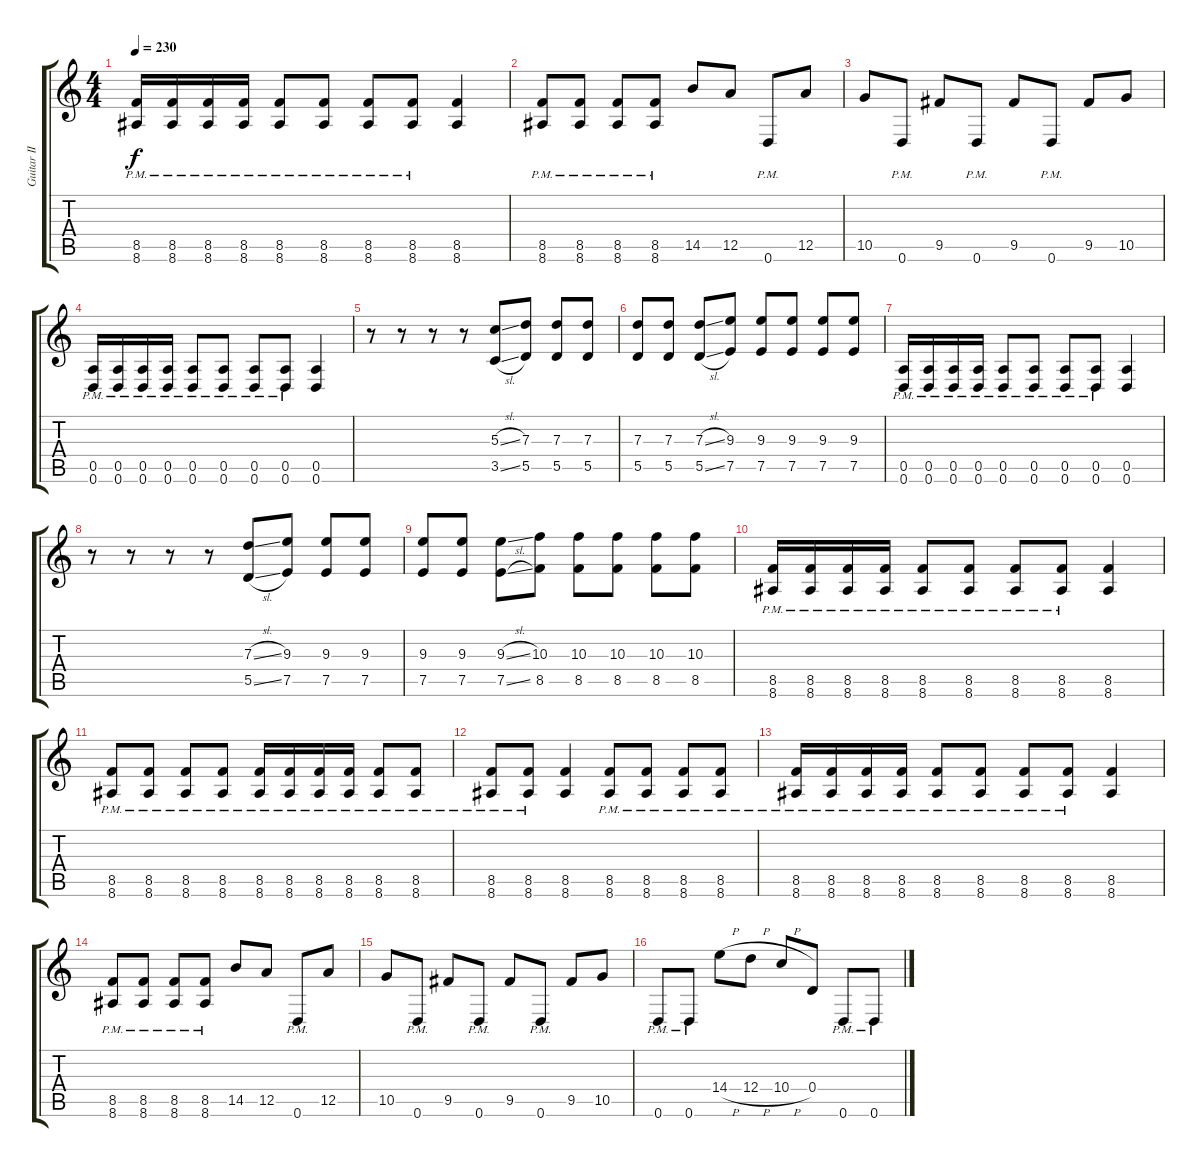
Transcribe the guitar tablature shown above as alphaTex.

\track ("Guitar II [Eric]" "Guitar II ") {instrument distortionguitar}
\staff {score tabs}
\tuning (E4 B3 G3 D3 A2 D2) {hide}
\ts (4 4)
\tempo 230
\clef g2
\ks c
(8.5{pm} 8.6{pm}).16{dy f} (8.5{pm} 8.6{pm}).16 (8.5{pm} 8.6{pm}).16 (8.5{pm} 8.6{pm}).16 (8.5{pm} 8.6{pm}).8 (8.5{pm} 8.6{pm}).8 (8.5{pm} 8.6{pm}).8 (8.5{pm} 8.6{pm}).8 (8.5 8.6).4 |
(8.5{pm} 8.6{pm}).8 (8.5{pm} 8.6{pm}).8 (8.5{pm} 8.6{pm}).8 (8.5{pm} 8.6{pm}).8 14.5.8 12.5.8 0.6{pm}.8 12.5.8 |
10.5.8 0.6{pm}.8 9.5.8 0.6{pm}.8 9.5.8 0.6{pm}.8 9.5.8 10.5.8 |
(0.5{pm} 0.6{pm}).16 (0.5{pm} 0.6{pm}).16 (0.5{pm} 0.6{pm}).16 (0.5{pm} 0.6{pm}).16 (0.5{pm} 0.6{pm}).8 (0.5{pm} 0.6{pm}).8 (0.5{pm} 0.6{pm}).8 (0.5{pm} 0.6{pm}).8 (0.5 0.6).4 |
r.8 r.8 r.8 r.8 (5.3{sl} 3.5{sl}).8 (7.3 5.5).8 (7.3 5.5).8 (7.3 5.5).8 |
(7.3 5.5).8 (7.3 5.5).8 (7.3{sl} 5.5{sl}).8 (9.3 7.5).8 (9.3 7.5).8 (9.3 7.5).8 (9.3 7.5).8 (9.3 7.5).8 |
(0.5{pm} 0.6{pm}).16 (0.5{pm} 0.6{pm}).16 (0.5{pm} 0.6{pm}).16 (0.5{pm} 0.6{pm}).16 (0.5{pm} 0.6{pm}).8 (0.5{pm} 0.6{pm}).8 (0.5{pm} 0.6{pm}).8 (0.5{pm} 0.6{pm}).8 (0.5 0.6).4 |
r.8 r.8 r.8 r.8 (7.3{sl} 5.5{sl}).8 (9.3 7.5).8 (9.3 7.5).8 (9.3 7.5).8 |
(9.3 7.5).8 (9.3 7.5).8 (9.3{sl} 7.5{sl}).8 (10.3 8.5).8 (10.3 8.5).8 (10.3 8.5).8 (10.3 8.5).8 (10.3 8.5).8 |
(8.5{pm} 8.6{pm}).16 (8.5{pm} 8.6{pm}).16 (8.5{pm} 8.6{pm}).16 (8.5{pm} 8.6{pm}).16 (8.5{pm} 8.6{pm}).8 (8.5{pm} 8.6{pm}).8 (8.5{pm} 8.6{pm}).8 (8.5{pm} 8.6{pm}).8 (8.5 8.6).4 |
(8.5{pm} 8.6{pm}).8 (8.5{pm} 8.6{pm}).8 (8.5{pm} 8.6{pm}).8 (8.5{pm} 8.6{pm}).8 (8.5{pm} 8.6{pm}).16 (8.5{pm} 8.6{pm}).16 (8.5{pm} 8.6{pm}).16 (8.5{pm} 8.6{pm}).16 (8.5{pm} 8.6{pm}).8 (8.5{pm} 8.6{pm}).8 |
(8.5{pm} 8.6{pm}).8 (8.5{pm} 8.6{pm}).8 (8.5 8.6).4 (8.5{pm} 8.6{pm}).8 (8.5{pm} 8.6{pm}).8 (8.5{pm} 8.6{pm}).8 (8.5{pm} 8.6{pm}).8 |
(8.5{pm} 8.6{pm}).16 (8.5{pm} 8.6{pm}).16 (8.5{pm} 8.6{pm}).16 (8.5{pm} 8.6{pm}).16 (8.5{pm} 8.6{pm}).8 (8.5{pm} 8.6{pm}).8 (8.5{pm} 8.6{pm}).8 (8.5{pm} 8.6{pm}).8 (8.5 8.6).4 |
(8.5{pm} 8.6{pm}).8 (8.5{pm} 8.6{pm}).8 (8.5{pm} 8.6{pm}).8 (8.5{pm} 8.6{pm}).8 14.5.8 12.5.8 0.6{pm}.8 12.5.8 |
10.5.8 0.6{pm}.8 9.5.8 0.6{pm}.8 9.5.8 0.6{pm}.8 9.5.8 10.5.8 |
0.6{pm}.8 0.6{pm}.8 14.4{h}.8 12.4{h}.8 10.4{h}.8 0.4.8 0.6{pm}.8 0.6{pm}.8
